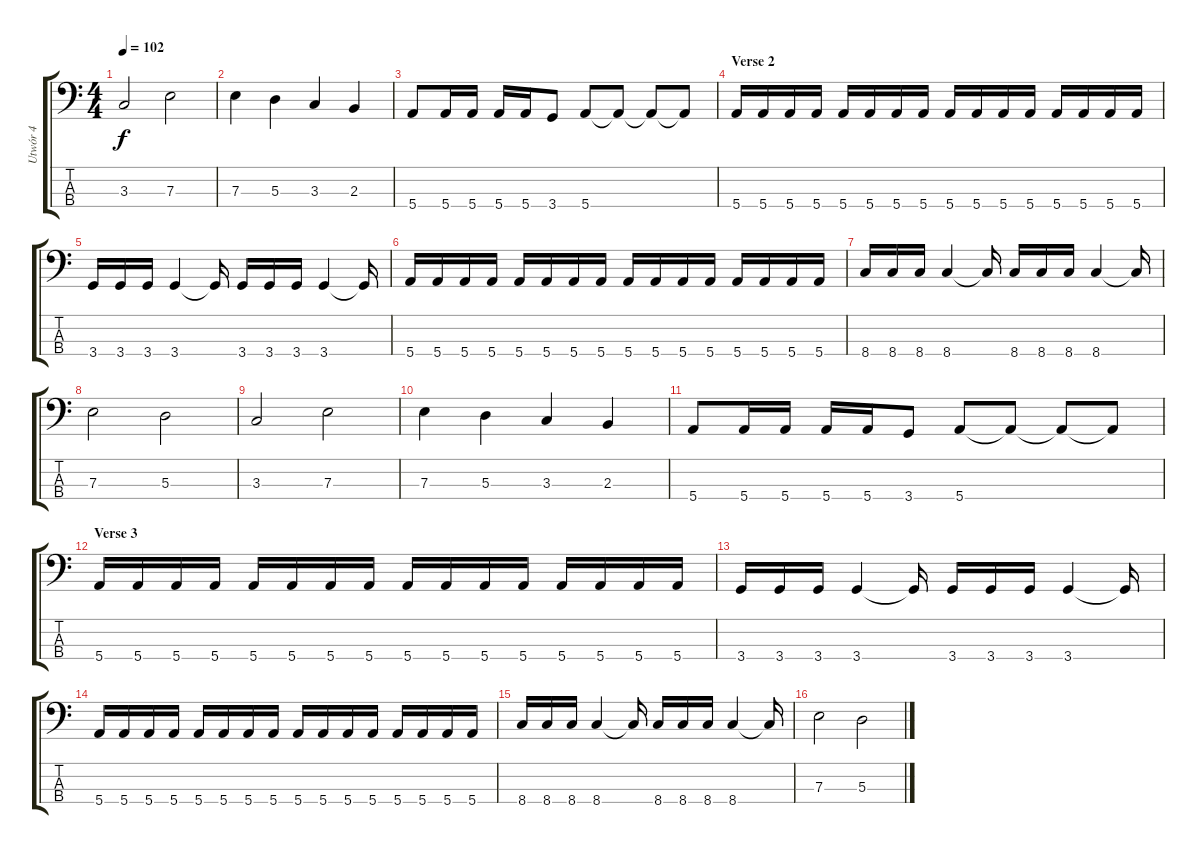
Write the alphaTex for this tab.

\track ("Utwór 4" "Utwór 4") {instrument electricbasspick}
\staff {score tabs}
\tuning (G2 D2 A1 E1) {hide}
\ts (4 4)
\tempo 102
\clef f4
\ks c
3.3.2{dy f} 7.3.2 |
7.3.4 5.3.4 3.3.4 2.3.4 |
5.4.8 5.4.16 5.4.16 5.4.16 5.4.16 3.4.8 5.4.8 5.4{t}.8 5.4{t}.8 5.4{t}.8 |
\section ("" "Verse 2")
5.4.16 5.4.16 5.4.16 5.4.16 5.4.16 5.4.16 5.4.16 5.4.16 5.4.16 5.4.16 5.4.16 5.4.16 5.4.16 5.4.16 5.4.16 5.4.16 |
3.4.16 3.4.16 3.4.16 3.4.4 3.4{t}.16 3.4.16 3.4.16 3.4.16 3.4.4 3.4{t}.16 |
5.4.16 5.4.16 5.4.16 5.4.16 5.4.16 5.4.16 5.4.16 5.4.16 5.4.16 5.4.16 5.4.16 5.4.16 5.4.16 5.4.16 5.4.16 5.4.16 |
8.4.16 8.4.16 8.4.16 8.4.4 8.4{t}.16 8.4.16 8.4.16 8.4.16 8.4.4 8.4{t}.16 |
7.3.2 5.3.2 |
3.3.2 7.3.2 |
7.3.4 5.3.4 3.3.4 2.3.4 |
5.4.8 5.4.16 5.4.16 5.4.16 5.4.16 3.4.8 5.4.8 5.4{t}.8 5.4{t}.8 5.4{t}.8 |
\section ("" "Verse 3")
5.4.16 5.4.16 5.4.16 5.4.16 5.4.16 5.4.16 5.4.16 5.4.16 5.4.16 5.4.16 5.4.16 5.4.16 5.4.16 5.4.16 5.4.16 5.4.16 |
3.4.16 3.4.16 3.4.16 3.4.4 3.4{t}.16 3.4.16 3.4.16 3.4.16 3.4.4 3.4{t}.16 |
5.4.16 5.4.16 5.4.16 5.4.16 5.4.16 5.4.16 5.4.16 5.4.16 5.4.16 5.4.16 5.4.16 5.4.16 5.4.16 5.4.16 5.4.16 5.4.16 |
8.4.16 8.4.16 8.4.16 8.4.4 8.4{t}.16 8.4.16 8.4.16 8.4.16 8.4.4 8.4{t}.16 |
7.3.2 5.3.2
